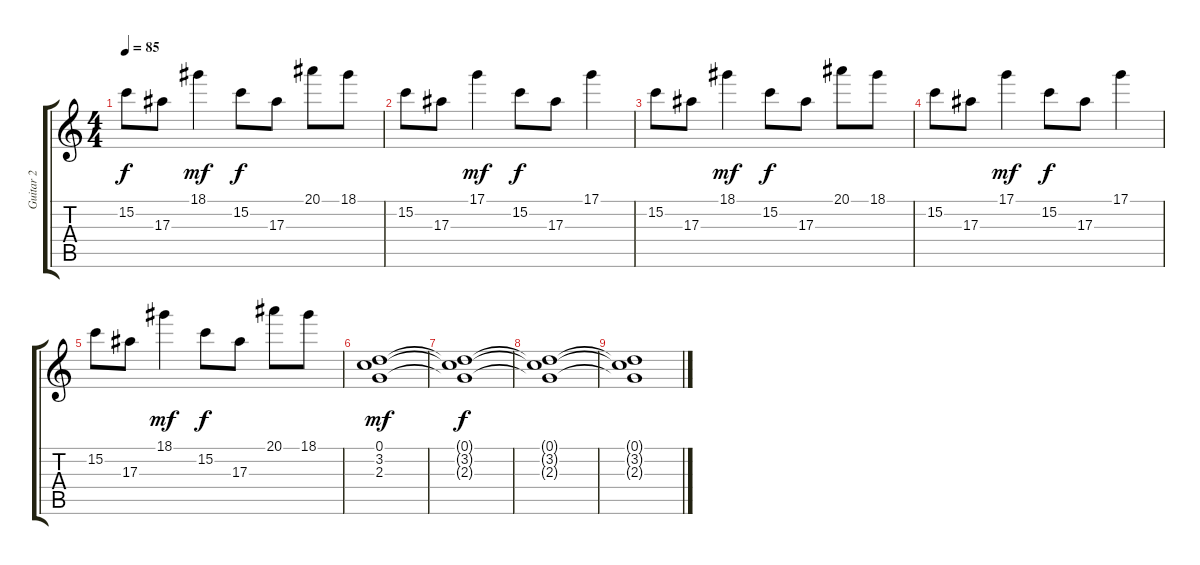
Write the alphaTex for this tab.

\track ("Guitar 2" "Guitar 2") {instrument distortionguitar}
\staff {score tabs}
\tuning (D4 A3 F3 C3 G2 C2) {hide}
\ts (4 4)
\tempo 85
\clef g2
\ks c
15.2.8{dy f} 17.3.8 18.1.4{dy mf} 15.2.8{dy f} 17.3.8 20.1.8 18.1.8 |
15.2.8 17.3.8 17.1.4{dy mf} 15.2.8{dy f} 17.3.8 17.1.4 |
15.2.8 17.3.8 18.1.4{dy mf} 15.2.8{dy f} 17.3.8 20.1.8 18.1.8 |
15.2.8 17.3.8 17.1.4{dy mf} 15.2.8{dy f} 17.3.8 17.1.4 |
15.2.8 17.3.8 18.1.4{dy mf} 15.2.8{dy f} 17.3.8 20.1.8 18.1.8 |
(0.1 3.2 2.3).1{dy mf} |
(0.1{t} 3.2{t} 2.3{t}).1{dy f} |
(0.1{t} 3.2{t} 2.3{t}).1 |
(0.1{t} 3.2{t} 2.3{t}).1
